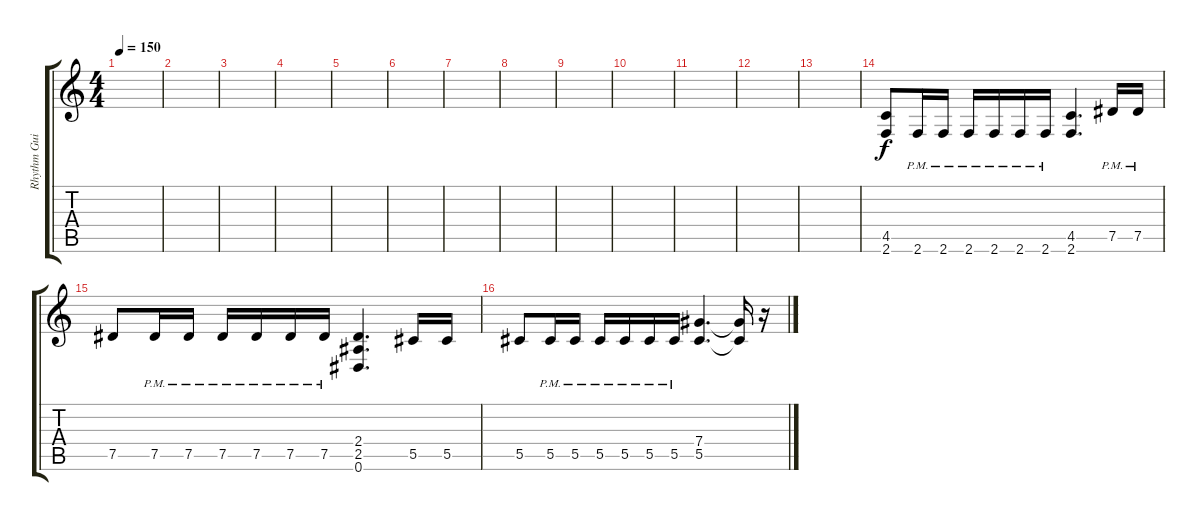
\track ("Rhythm Guitar" "Rhythm Gui") {instrument distortionguitar}
\staff {score tabs}
\tuning (Eb4 Bb3 Gb3 Db3 Ab2 Eb2) {hide}
\ts (4 4)
\tempo 150
\clef g2
\ks c
|
|
|
|
|
|
|
|
|
|
|
|
|
(4.5 2.6).8 2.6{pm}.16 2.6{pm}.16 2.6{pm}.16 2.6{pm}.16 2.6{pm}.16 2.6{pm}.16 (4.5 2.6).4{d} 7.5{pm}.16 7.5{pm}.16 |
7.5.8 7.5{pm}.16 7.5{pm}.16 7.5{pm}.16 7.5{pm}.16 7.5{pm}.16 7.5{pm}.16 (2.4 2.5 0.6).4{d} 5.5.16 5.5.16 |
5.5.8 5.5{pm}.16 5.5{pm}.16 5.5{pm}.16 5.5{pm}.16 5.5{pm}.16 5.5{pm}.16 (7.4 5.5).4{d} (7.4{t} 5.5{t}).16 r.16
